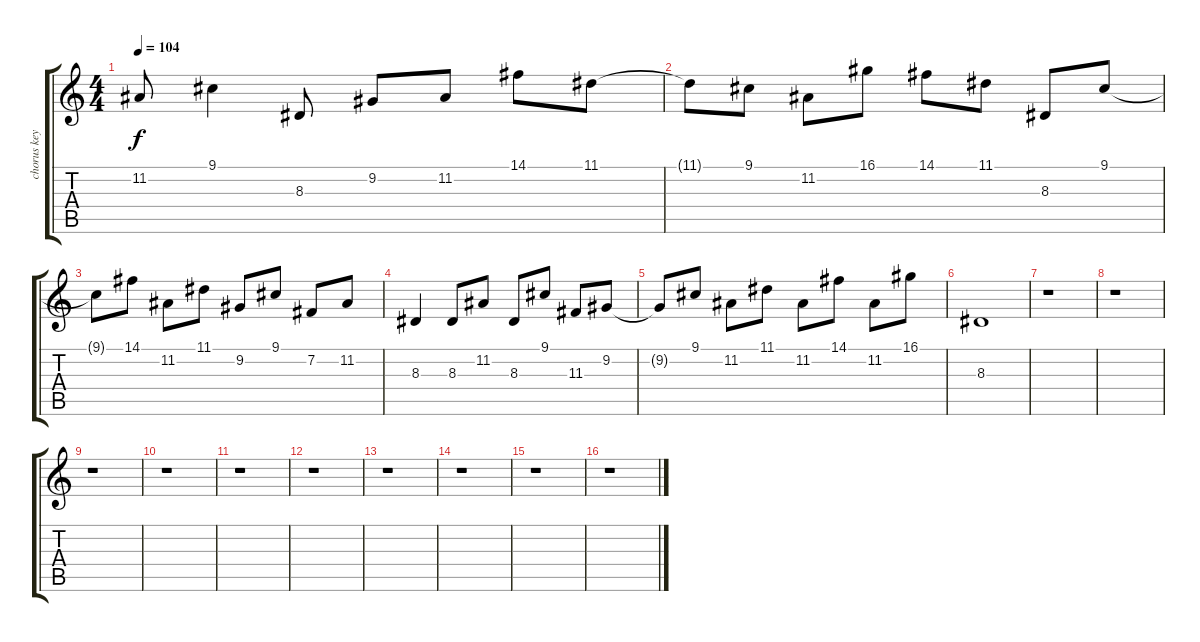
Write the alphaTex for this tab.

\track ("chorus keyboard" "chorus key") {instrument pad3polysynth}
\staff {score tabs}
\tuning (E4 B3 G3 D3 A2 E2) {hide}
\ts (4 4)
\tempo 104
\clef g2
\ks c
11.2.8{dy f} 9.1.4 8.3.8 9.2.8 11.2.8 14.1.8 11.1.8 |
11.1{t}.8 9.1.8 11.2.8 16.1.8 14.1.8 11.1.8 8.3.8 9.1.8 |
9.1{t}.8 14.1.8 11.2.8 11.1.8 9.2.8 9.1.8 7.2.8 11.2.8 |
8.3.4 8.3.8 11.2.8 8.3.8 9.1.8 11.3.8 9.2.8 |
9.2{t}.8 9.1.8 11.2.8 11.1.8 11.2.8 14.1.8 11.2.8 16.1.8 |
8.3.1 |
r.1 |
r.1 |
r.1 |
r.1 |
r.1 |
r.1 |
r.1 |
r.1 |
r.1 |
r.1
